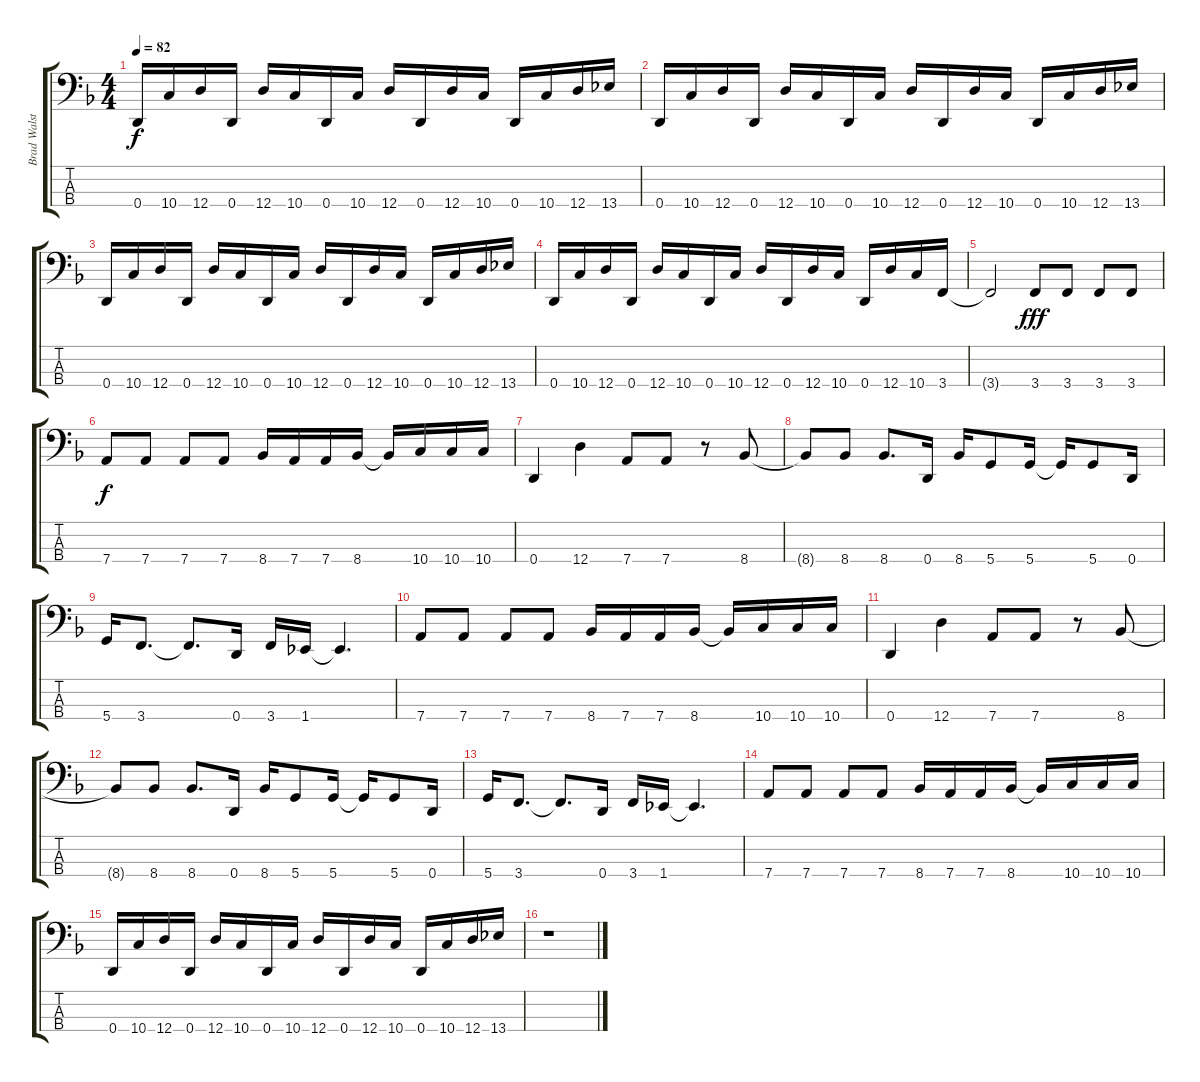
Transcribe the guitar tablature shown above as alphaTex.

\track ("Brad Walst" "Brad Walst") {instrument electricbassfinger}
\staff {score tabs}
\tuning (G2 D2 A1 D1) {hide}
\ts (4 4)
\tempo 82
\clef f4
\ks f
0.4.16{dy f} 10.4.16 12.4.16 0.4.16 12.4.16 10.4.16 0.4.16 10.4.16 12.4.16 0.4.16 12.4.16 10.4.16 0.4.16 10.4.16 12.4.16 13.4.16 |
0.4.16 10.4.16 12.4.16 0.4.16 12.4.16 10.4.16 0.4.16 10.4.16 12.4.16 0.4.16 12.4.16 10.4.16 0.4.16 10.4.16 12.4.16 13.4.16 |
0.4.16 10.4.16 12.4.16 0.4.16 12.4.16 10.4.16 0.4.16 10.4.16 12.4.16 0.4.16 12.4.16 10.4.16 0.4.16 10.4.16 12.4.16 13.4.16 |
0.4.16 10.4.16 12.4.16 0.4.16 12.4.16 10.4.16 0.4.16 10.4.16 12.4.16 0.4.16 12.4.16 10.4.16 0.4.16 12.4.16 10.4.16 3.4.16 |
3.4{t}.2 3.4.8{dy fff} 3.4.8 3.4.8 3.4.8 |
7.4.8{dy f} 7.4.8 7.4.8 7.4.8 8.4.16 7.4.16 7.4.16 8.4.16 8.4{t}.16 10.4.16 10.4.16 10.4.16 |
0.4.4 12.4.4 7.4.8 7.4.8 r.8 8.4.8 |
8.4{t}.8 8.4.8 8.4.8{d} 0.4.16 8.4.16 5.4.8 5.4.16 5.4{t}.16 5.4.8 0.4.16 |
5.4.16 3.4.8{d} 3.4{t}.8{d} 0.4.16 3.4.16 1.4.16 1.4{t}.4{d} |
7.4.8 7.4.8 7.4.8 7.4.8 8.4.16 7.4.16 7.4.16 8.4.16 8.4{t}.16 10.4.16 10.4.16 10.4.16 |
0.4.4 12.4.4 7.4.8 7.4.8 r.8 8.4.8 |
8.4{t}.8 8.4.8 8.4.8{d} 0.4.16 8.4.16 5.4.8 5.4.16 5.4{t}.16 5.4.8 0.4.16 |
5.4.16 3.4.8{d} 3.4{t}.8{d} 0.4.16 3.4.16 1.4.16 1.4{t}.4{d} |
7.4.8 7.4.8 7.4.8 7.4.8 8.4.16 7.4.16 7.4.16 8.4.16 8.4{t}.16 10.4.16 10.4.16 10.4.16 |
0.4.16 10.4.16 12.4.16 0.4.16 12.4.16 10.4.16 0.4.16 10.4.16 12.4.16 0.4.16 12.4.16 10.4.16 0.4.16 10.4.16 12.4.16 13.4.16 |
r.1
